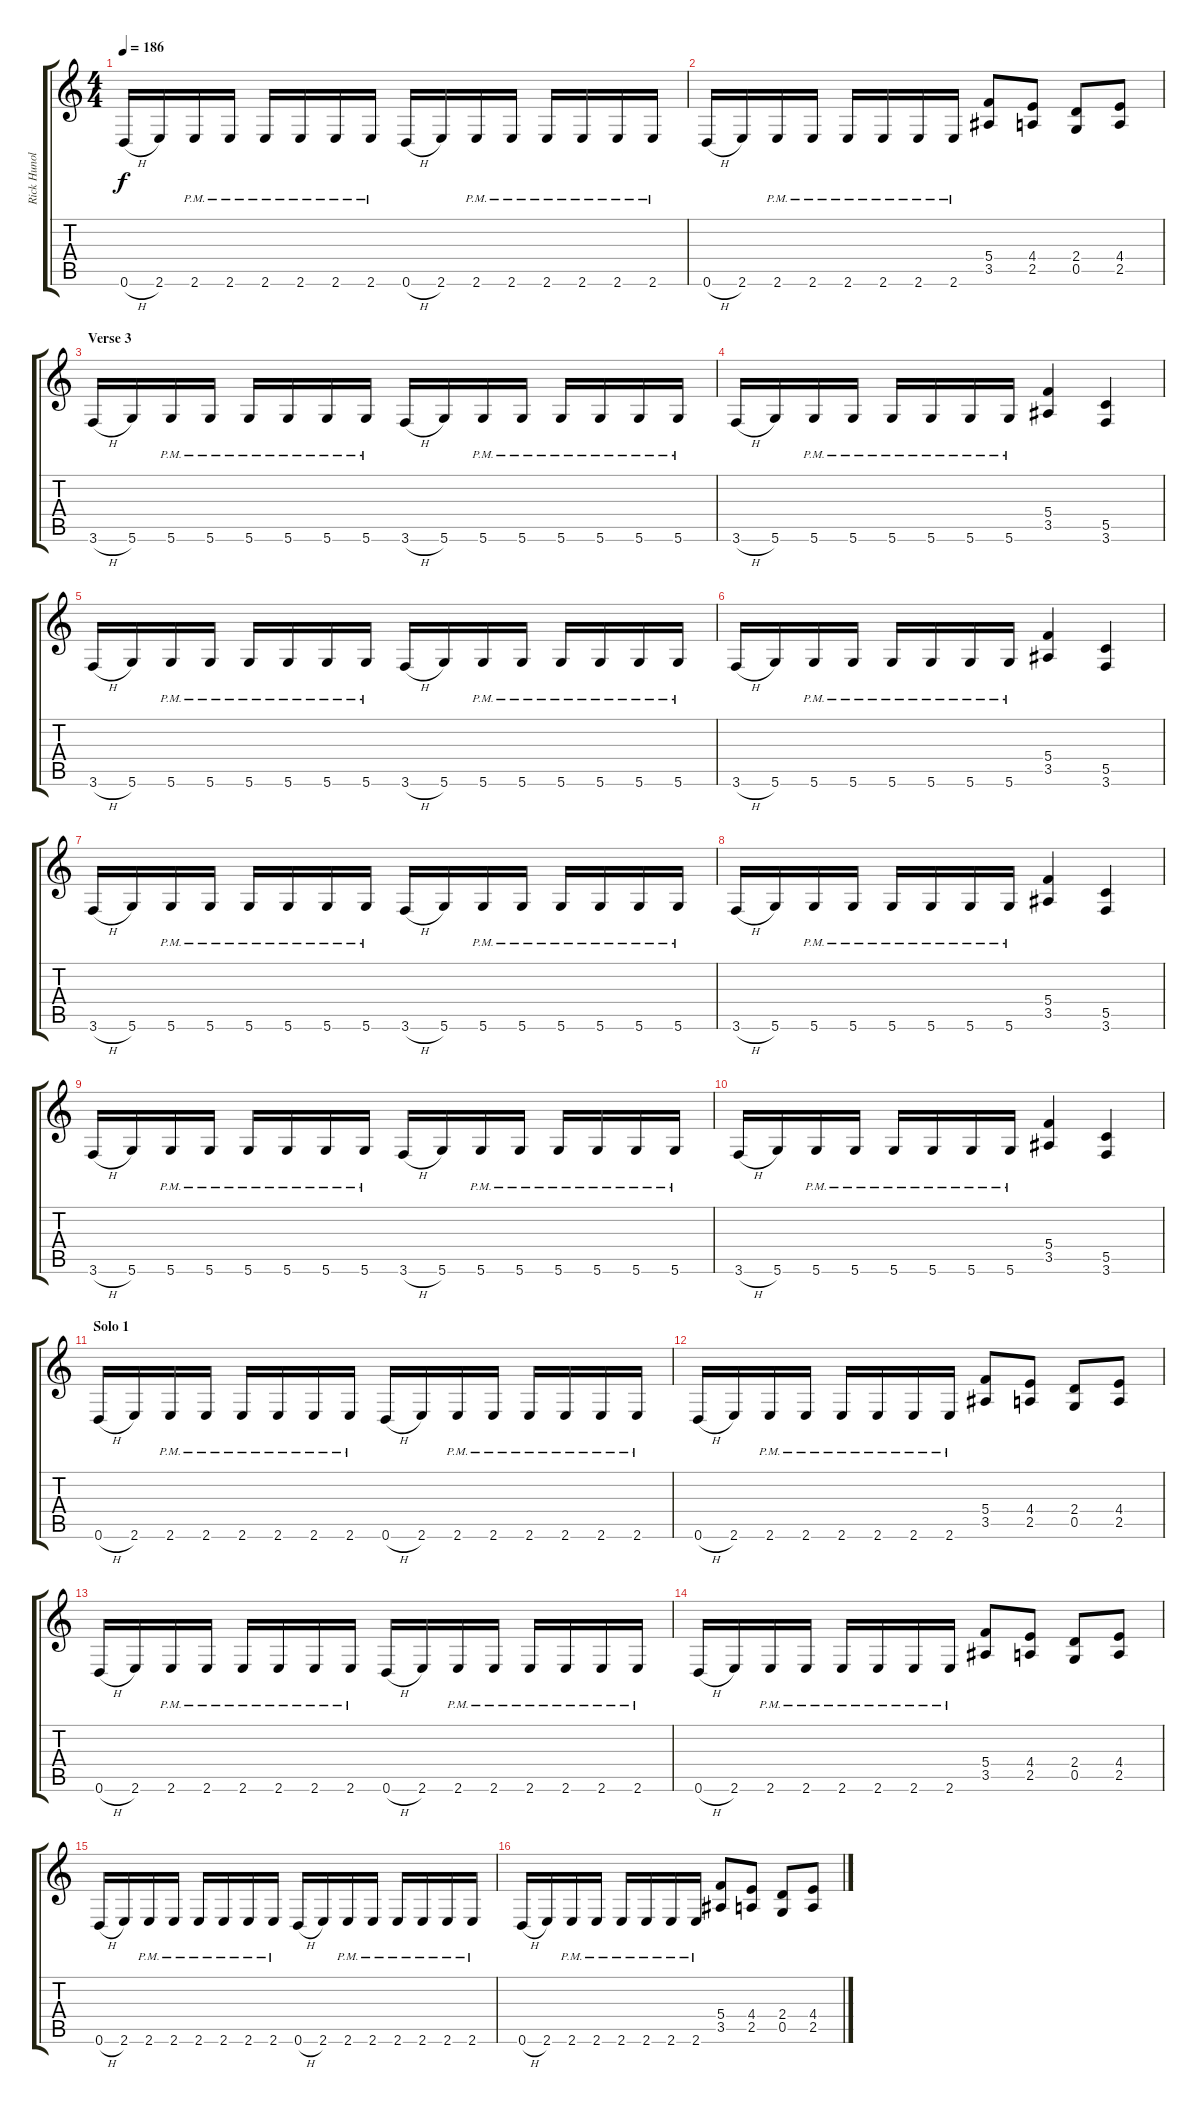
\track ("Rick Hunolt" "Rick Hunol") {instrument distortionguitar}
\staff {score tabs}
\tuning (D4 A3 F3 C3 G2 D2) {hide}
\ts (4 4)
\tempo 186
\clef g2
\ks c
0.6{h}.16{dy f} 2.6.16 2.6{pm}.16 2.6{pm}.16 2.6{pm}.16 2.6{pm}.16 2.6{pm}.16 2.6{pm}.16 0.6{h}.16 2.6.16 2.6{pm}.16 2.6{pm}.16 2.6{pm}.16 2.6{pm}.16 2.6{pm}.16 2.6{pm}.16 |
0.6{h}.16 2.6.16 2.6{pm}.16 2.6{pm}.16 2.6{pm}.16 2.6{pm}.16 2.6{pm}.16 2.6{pm}.16 (5.4 3.5).8 (4.4 2.5).8 (2.4 0.5).8 (4.4 2.5).8 |
\section ("" "Verse 3")
3.6{h}.16 5.6.16 5.6{pm}.16 5.6{pm}.16 5.6{pm}.16 5.6{pm}.16 5.6{pm}.16 5.6{pm}.16 3.6{h}.16 5.6.16 5.6{pm}.16 5.6{pm}.16 5.6{pm}.16 5.6{pm}.16 5.6{pm}.16 5.6{pm}.16 |
3.6{h}.16 5.6.16 5.6{pm}.16 5.6{pm}.16 5.6{pm}.16 5.6{pm}.16 5.6{pm}.16 5.6{pm}.16 (5.4 3.5).4 (5.5 3.6).4 |
3.6{h}.16 5.6.16 5.6{pm}.16 5.6{pm}.16 5.6{pm}.16 5.6{pm}.16 5.6{pm}.16 5.6{pm}.16 3.6{h}.16 5.6.16 5.6{pm}.16 5.6{pm}.16 5.6{pm}.16 5.6{pm}.16 5.6{pm}.16 5.6{pm}.16 |
3.6{h}.16 5.6.16 5.6{pm}.16 5.6{pm}.16 5.6{pm}.16 5.6{pm}.16 5.6{pm}.16 5.6{pm}.16 (5.4 3.5).4 (5.5 3.6).4 |
3.6{h}.16 5.6.16 5.6{pm}.16 5.6{pm}.16 5.6{pm}.16 5.6{pm}.16 5.6{pm}.16 5.6{pm}.16 3.6{h}.16 5.6.16 5.6{pm}.16 5.6{pm}.16 5.6{pm}.16 5.6{pm}.16 5.6{pm}.16 5.6{pm}.16 |
3.6{h}.16 5.6.16 5.6{pm}.16 5.6{pm}.16 5.6{pm}.16 5.6{pm}.16 5.6{pm}.16 5.6{pm}.16 (5.4 3.5).4 (5.5 3.6).4 |
3.6{h}.16 5.6.16 5.6{pm}.16 5.6{pm}.16 5.6{pm}.16 5.6{pm}.16 5.6{pm}.16 5.6{pm}.16 3.6{h}.16 5.6.16 5.6{pm}.16 5.6{pm}.16 5.6{pm}.16 5.6{pm}.16 5.6{pm}.16 5.6{pm}.16 |
3.6{h}.16 5.6.16 5.6{pm}.16 5.6{pm}.16 5.6{pm}.16 5.6{pm}.16 5.6{pm}.16 5.6{pm}.16 (5.4 3.5).4 (5.5 3.6).4 |
\section ("" "Solo 1")
0.6{h}.16 2.6.16 2.6{pm}.16 2.6{pm}.16 2.6{pm}.16 2.6{pm}.16 2.6{pm}.16 2.6{pm}.16 0.6{h}.16 2.6.16 2.6{pm}.16 2.6{pm}.16 2.6{pm}.16 2.6{pm}.16 2.6{pm}.16 2.6{pm}.16 |
0.6{h}.16 2.6.16 2.6{pm}.16 2.6{pm}.16 2.6{pm}.16 2.6{pm}.16 2.6{pm}.16 2.6{pm}.16 (5.4 3.5).8 (4.4 2.5).8 (2.4 0.5).8 (4.4 2.5).8 |
0.6{h}.16 2.6.16 2.6{pm}.16 2.6{pm}.16 2.6{pm}.16 2.6{pm}.16 2.6{pm}.16 2.6{pm}.16 0.6{h}.16 2.6.16 2.6{pm}.16 2.6{pm}.16 2.6{pm}.16 2.6{pm}.16 2.6{pm}.16 2.6{pm}.16 |
0.6{h}.16 2.6.16 2.6{pm}.16 2.6{pm}.16 2.6{pm}.16 2.6{pm}.16 2.6{pm}.16 2.6{pm}.16 (5.4 3.5).8 (4.4 2.5).8 (2.4 0.5).8 (4.4 2.5).8 |
0.6{h}.16 2.6.16 2.6{pm}.16 2.6{pm}.16 2.6{pm}.16 2.6{pm}.16 2.6{pm}.16 2.6{pm}.16 0.6{h}.16 2.6.16 2.6{pm}.16 2.6{pm}.16 2.6{pm}.16 2.6{pm}.16 2.6{pm}.16 2.6{pm}.16 |
0.6{h}.16 2.6.16 2.6{pm}.16 2.6{pm}.16 2.6{pm}.16 2.6{pm}.16 2.6{pm}.16 2.6{pm}.16 (5.4 3.5).8 (4.4 2.5).8 (2.4 0.5).8 (4.4 2.5).8
